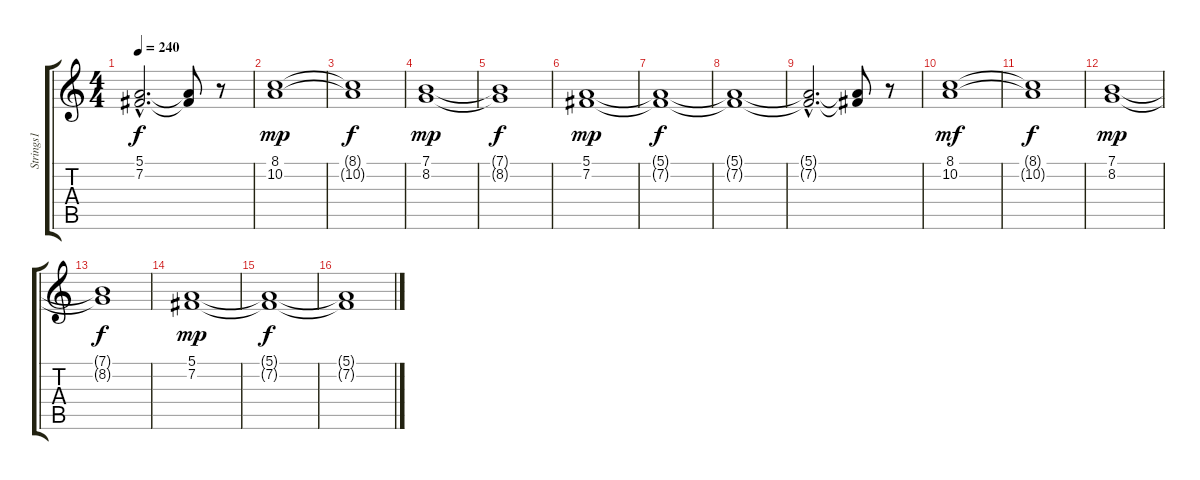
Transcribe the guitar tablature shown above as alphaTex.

\track ("Strings1" "Strings1") {instrument stringensemble1}
\staff {score tabs}
\tuning (E4 B3 G3 D3 A2 E2) {hide}
\ts (4 4)
\tempo 240
\clef g2
\ks c
(5.1{hac t} 7.2{hac t}).2{d dy f} (5.1{t} 7.2{t}).8 r.8 |
(8.1 10.2).1{dy mp} |
(8.1{t} 10.2{t}).1{dy f} |
(7.1 8.2).1{dy mp} |
(7.1{t} 8.2{t}).1{dy f} |
(5.1 7.2).1{dy mp} |
(5.1{t} 7.2{t}).1{dy f} |
(5.1{t} 7.2{t}).1 |
(5.1{hac t} 7.2{hac t}).2{d} (5.1{t} 7.2{t}).8 r.8 |
(8.1 10.2).1{dy mf} |
(8.1{t} 10.2{t}).1{dy f} |
(7.1 8.2).1{dy mp} |
(7.1{t} 8.2{t}).1{dy f} |
(5.1 7.2).1{dy mp} |
(5.1{t} 7.2{t}).1{dy f} |
(5.1{t} 7.2{t}).1
